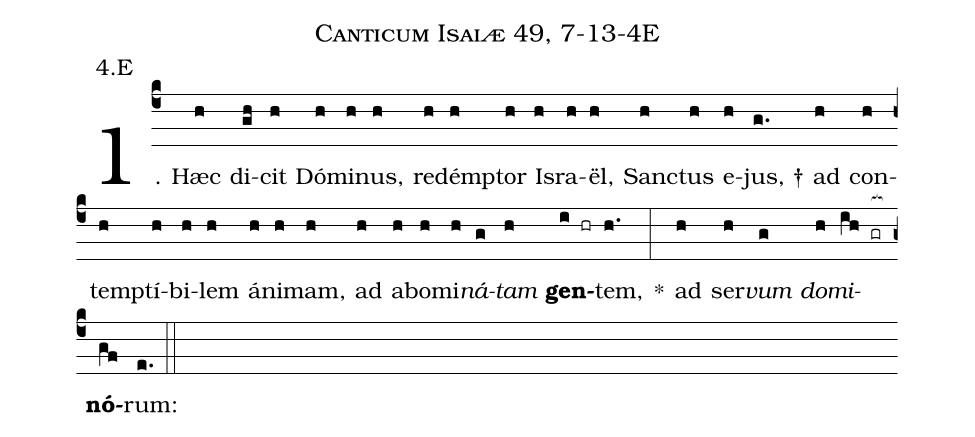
name: Canticum Isaiæ 49, 7-13-4E;
annotation: 4.E;
%%
(c4)1. Hæc(h) di(gh)cit(h) Dó(h)mi(h)nus,(h) red(h)émp(h)tor(h) Is(h)ra(h)ël,(h) Sanc(h)tus(h) e(h)jus, †(g.) ad(h) con(h)temp(h)tí(h)bi(h)lem(h) á(h)ni(h)mam,(h) ad(h) ab(h)o(h)mi(h)<i>ná</i>(g)<i>tam</i>(h) <b>gen</b>(i hr)tem,(h.) *(:) ad(h) ser(h)<i>vum</i>(g) <i>do</i>(h)<i>mi</i>(ih gr[ocb:1{])<b>nó</b>(gf[ocb:0}])rum:(e.) (::)
